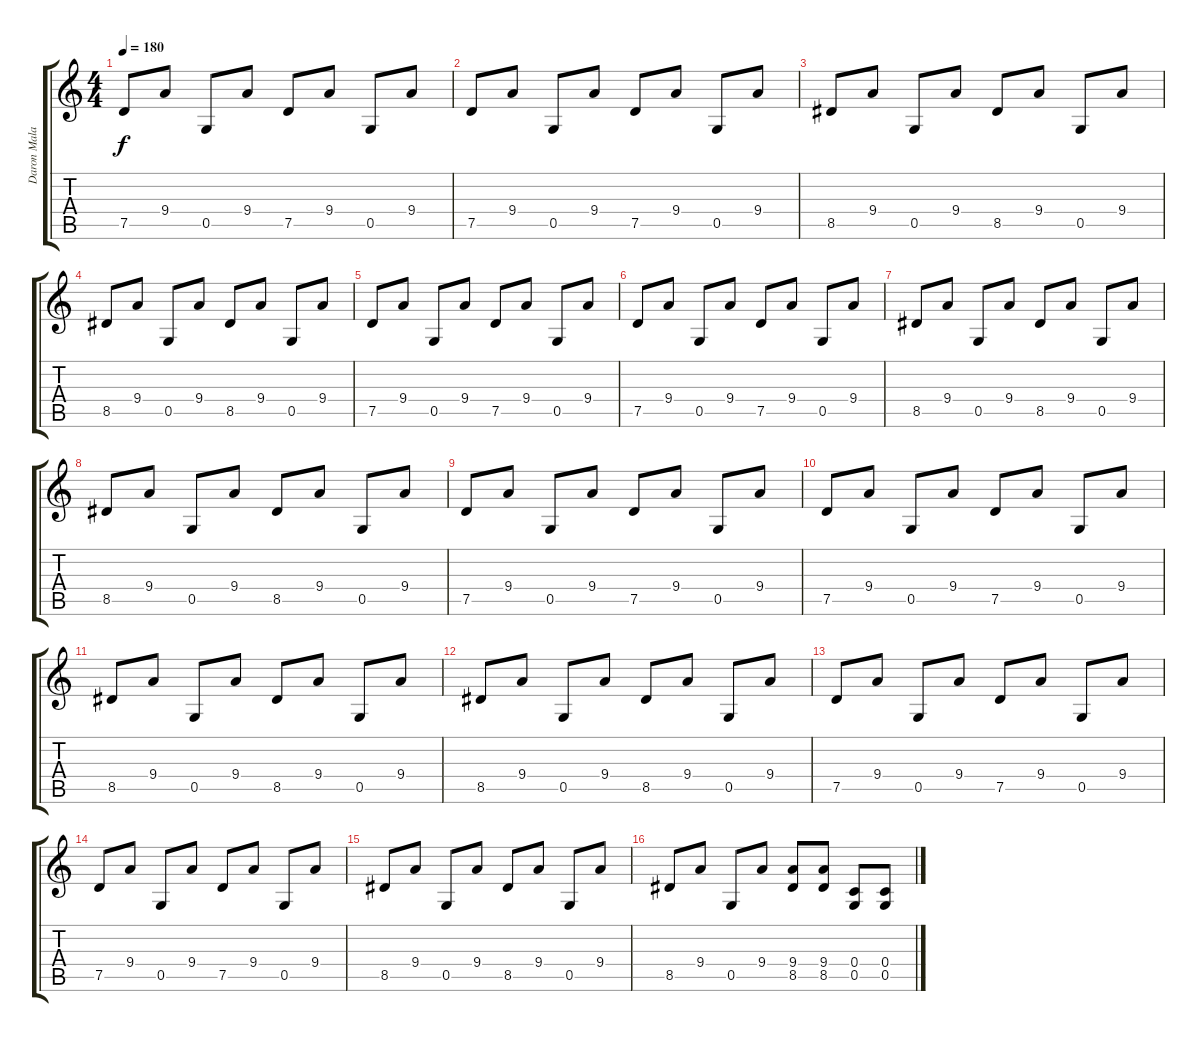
\track ("Daron Malakian 1" "Daron Mala") {instrument electricguitarjazz}
\staff {score tabs}
\tuning (D4 A3 F3 C3 G2 C2) {hide}
\ts (4 4)
\tempo 180
\clef g2
\ks c
7.5.8{dy f instrument overdrivenguitar} 9.4.8 0.5.8 9.4.8 7.5.8 9.4.8 0.5.8 9.4.8 |
7.5.8 9.4.8 0.5.8 9.4.8 7.5.8 9.4.8 0.5.8 9.4.8 |
8.5.8 9.4.8 0.5.8 9.4.8 8.5.8 9.4.8 0.5.8 9.4.8 |
8.5.8 9.4.8 0.5.8 9.4.8 8.5.8 9.4.8 0.5.8 9.4.8 |
7.5.8 9.4.8 0.5.8 9.4.8 7.5.8 9.4.8 0.5.8 9.4.8 |
7.5.8 9.4.8 0.5.8 9.4.8 7.5.8 9.4.8 0.5.8 9.4.8 |
8.5.8 9.4.8 0.5.8 9.4.8 8.5.8 9.4.8 0.5.8 9.4.8 |
8.5.8 9.4.8 0.5.8 9.4.8 8.5.8 9.4.8 0.5.8 9.4.8 |
7.5.8 9.4.8 0.5.8 9.4.8 7.5.8 9.4.8 0.5.8 9.4.8 |
7.5.8 9.4.8 0.5.8 9.4.8 7.5.8 9.4.8 0.5.8 9.4.8 |
8.5.8 9.4.8 0.5.8 9.4.8 8.5.8 9.4.8 0.5.8 9.4.8 |
8.5.8 9.4.8 0.5.8 9.4.8 8.5.8 9.4.8 0.5.8 9.4.8 |
7.5.8 9.4.8 0.5.8 9.4.8 7.5.8 9.4.8 0.5.8 9.4.8 |
7.5.8 9.4.8 0.5.8 9.4.8 7.5.8 9.4.8 0.5.8 9.4.8 |
8.5.8 9.4.8 0.5.8 9.4.8 8.5.8 9.4.8 0.5.8 9.4.8 |
8.5.8 9.4.8 0.5.8 9.4.8 (9.4 8.5).8 (9.4 8.5).8 (0.4 0.5).8 (0.4 0.5).8
